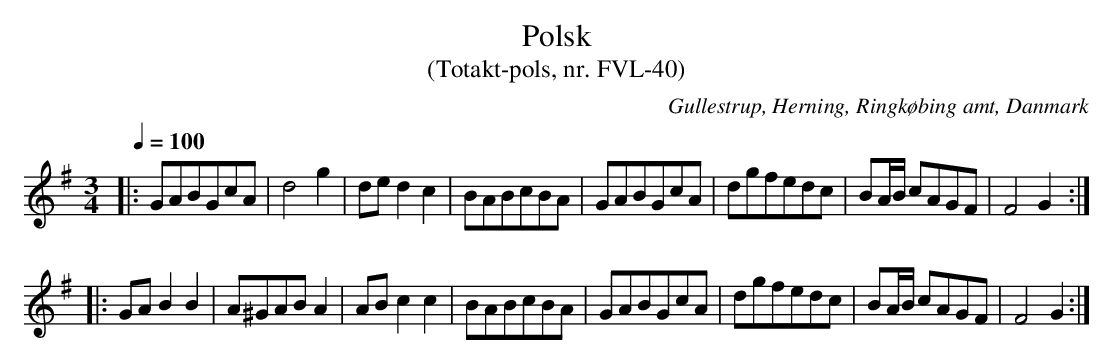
X:1
T:Polsk
T:(Totakt-pols, nr. FVL-40)
O:Gullestrup, Herning, Ringkøbing amt, Danmark
M:3/4
L:1/8
Q:1/4=100
K:G
|: GABGcA | d4 g2 | de d2 c2 | BABcBA | GABGcA | dgfedc | BA/B/ cAGF | F4 G2 :|
|: GA B2 B2 | A^GAB A2 | AB c2 c2 | BABcBA | GABGcA | dgfedc | BA/B/ cAGF | F4 G2 :|
